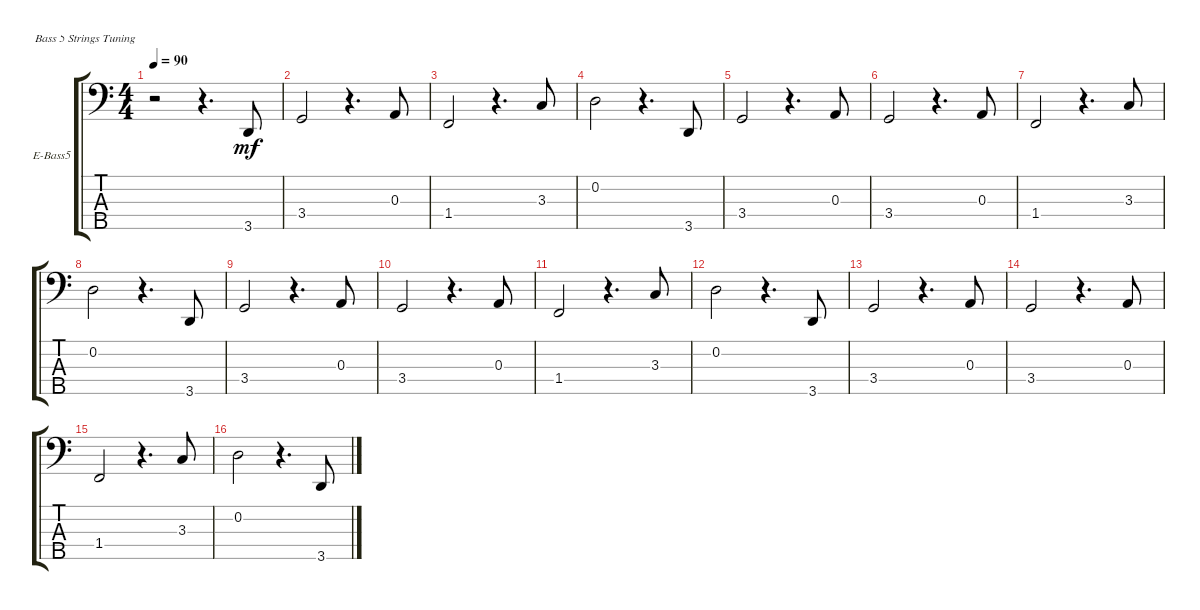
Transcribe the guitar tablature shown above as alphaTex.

\defaultSystemsLayout 4
\bracketExtendMode groupsimilarinstruments
\firstSystemTrackNameOrientation horizontal
\otherSystemsTrackNameOrientation horizontal
\track ("Electric Bass" "E-Bass5") {instrument electricbassfinger}
\staff {score tabs}
\tuning (G2 D2 A1 E1 B0)
\ts (4 4)
\tempo 90
\clef f4
\ks c
r.2{dy mf instrument electricbassfinger} r.4{d} 3.5.8 |
3.4.2 r.4{d} 0.3.8 |
1.4.2 r.4{d} 3.3.8 |
0.2.2 r.4{d} 3.5.8 |
3.4.2 r.4{d} 0.3.8 |
3.4.2 r.4{d} 0.3.8 |
1.4.2 r.4{d} 3.3.8 |
0.2.2 r.4{d} 3.5.8 |
3.4.2 r.4{d} 0.3.8 |
3.4.2 r.4{d} 0.3.8 |
1.4.2 r.4{d} 3.3.8 |
0.2.2 r.4{d} 3.5.8 |
3.4.2 r.4{d} 0.3.8 |
3.4.2 r.4{d} 0.3.8 |
1.4.2 r.4{d} 3.3.8 |
0.2.2 r.4{d} 3.5.8
